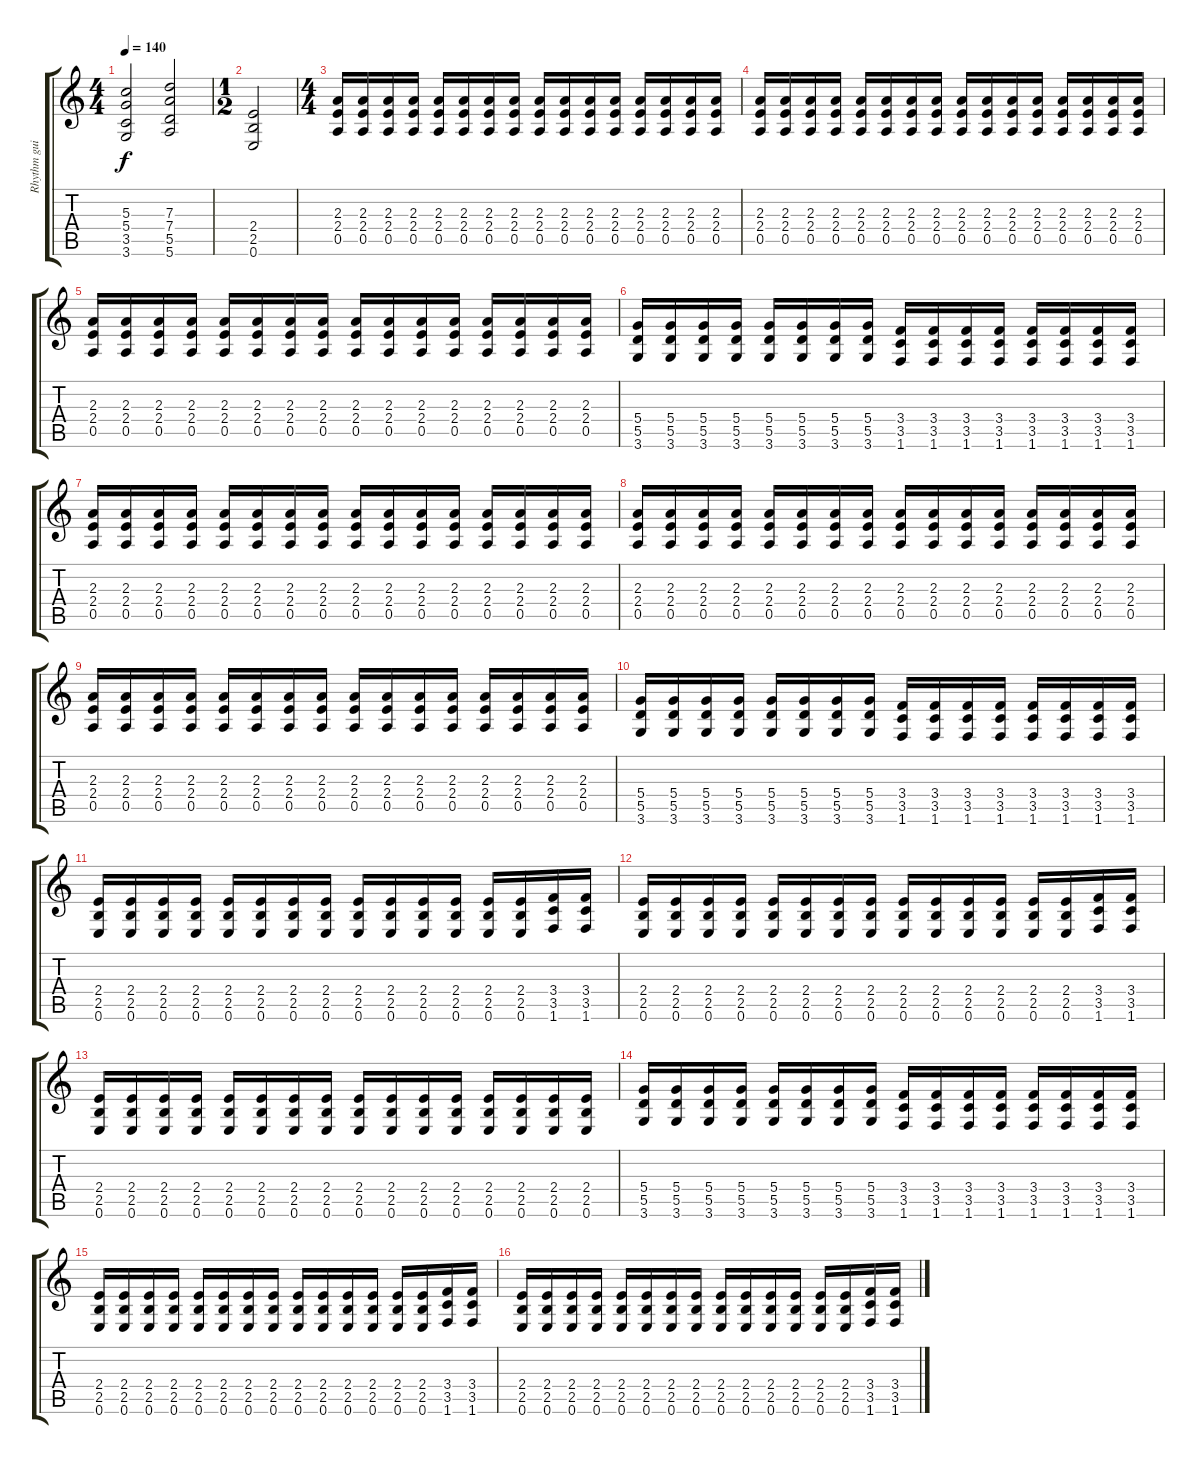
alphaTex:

\track ("Rhythm guitar" "Rhythm gui") {instrument distortionguitar}
\staff {score tabs}
\tuning (E4 B3 G3 D3 A2 E2) {hide}
\ts (4 4)
\tempo 140
\clef g2
\ks c
(5.3{t} 5.4{t} 3.5{t} 3.6{t}).2{dy f} (7.3 7.4 5.5 5.6).2 |
\ts (1 2)
(2.4 2.5 0.6).2 |
\ts (4 4)
(2.3 2.4 0.5).16 (2.3 2.4 0.5).16 (2.3 2.4 0.5).16 (2.3 2.4 0.5).16 (2.3 2.4 0.5).16 (2.3 2.4 0.5).16 (2.3 2.4 0.5).16 (2.3 2.4 0.5).16 (2.3 2.4 0.5).16 (2.3 2.4 0.5).16 (2.3 2.4 0.5).16 (2.3 2.4 0.5).16 (2.3 2.4 0.5).16 (2.3 2.4 0.5).16 (2.3 2.4 0.5).16 (2.3 2.4 0.5).16 |
(2.3 2.4 0.5).16 (2.3 2.4 0.5).16 (2.3 2.4 0.5).16 (2.3 2.4 0.5).16 (2.3 2.4 0.5).16 (2.3 2.4 0.5).16 (2.3 2.4 0.5).16 (2.3 2.4 0.5).16 (2.3 2.4 0.5).16 (2.3 2.4 0.5).16 (2.3 2.4 0.5).16 (2.3 2.4 0.5).16 (2.3 2.4 0.5).16 (2.3 2.4 0.5).16 (2.3 2.4 0.5).16 (2.3 2.4 0.5).16 |
(2.3 2.4 0.5).16 (2.3 2.4 0.5).16 (2.3 2.4 0.5).16 (2.3 2.4 0.5).16 (2.3 2.4 0.5).16 (2.3 2.4 0.5).16 (2.3 2.4 0.5).16 (2.3 2.4 0.5).16 (2.3 2.4 0.5).16 (2.3 2.4 0.5).16 (2.3 2.4 0.5).16 (2.3 2.4 0.5).16 (2.3 2.4 0.5).16 (2.3 2.4 0.5).16 (2.3 2.4 0.5).16 (2.3 2.4 0.5).16 |
(5.4 5.5 3.6).16 (5.4 5.5 3.6).16 (5.4 5.5 3.6).16 (5.4 5.5 3.6).16 (5.4 5.5 3.6).16 (5.4 5.5 3.6).16 (5.4 5.5 3.6).16 (5.4 5.5 3.6).16 (3.4 3.5 1.6).16 (3.4 3.5 1.6).16 (3.4 3.5 1.6).16 (3.4 3.5 1.6).16 (3.4 3.5 1.6).16 (3.4 3.5 1.6).16 (3.4 3.5 1.6).16 (3.4 3.5 1.6).16 |
(2.3 2.4 0.5).16 (2.3 2.4 0.5).16 (2.3 2.4 0.5).16 (2.3 2.4 0.5).16 (2.3 2.4 0.5).16 (2.3 2.4 0.5).16 (2.3 2.4 0.5).16 (2.3 2.4 0.5).16 (2.3 2.4 0.5).16 (2.3 2.4 0.5).16 (2.3 2.4 0.5).16 (2.3 2.4 0.5).16 (2.3 2.4 0.5).16 (2.3 2.4 0.5).16 (2.3 2.4 0.5).16 (2.3 2.4 0.5).16 |
(2.3 2.4 0.5).16 (2.3 2.4 0.5).16 (2.3 2.4 0.5).16 (2.3 2.4 0.5).16 (2.3 2.4 0.5).16 (2.3 2.4 0.5).16 (2.3 2.4 0.5).16 (2.3 2.4 0.5).16 (2.3 2.4 0.5).16 (2.3 2.4 0.5).16 (2.3 2.4 0.5).16 (2.3 2.4 0.5).16 (2.3 2.4 0.5).16 (2.3 2.4 0.5).16 (2.3 2.4 0.5).16 (2.3 2.4 0.5).16 |
(2.3 2.4 0.5).16 (2.3 2.4 0.5).16 (2.3 2.4 0.5).16 (2.3 2.4 0.5).16 (2.3 2.4 0.5).16 (2.3 2.4 0.5).16 (2.3 2.4 0.5).16 (2.3 2.4 0.5).16 (2.3 2.4 0.5).16 (2.3 2.4 0.5).16 (2.3 2.4 0.5).16 (2.3 2.4 0.5).16 (2.3 2.4 0.5).16 (2.3 2.4 0.5).16 (2.3 2.4 0.5).16 (2.3 2.4 0.5).16 |
(5.4 5.5 3.6).16 (5.4 5.5 3.6).16 (5.4 5.5 3.6).16 (5.4 5.5 3.6).16 (5.4 5.5 3.6).16 (5.4 5.5 3.6).16 (5.4 5.5 3.6).16 (5.4 5.5 3.6).16 (3.4 3.5 1.6).16 (3.4 3.5 1.6).16 (3.4 3.5 1.6).16 (3.4 3.5 1.6).16 (3.4 3.5 1.6).16 (3.4 3.5 1.6).16 (3.4 3.5 1.6).16 (3.4 3.5 1.6).16 |
(2.4 2.5 0.6).16 (2.4 2.5 0.6).16 (2.4 2.5 0.6).16 (2.4 2.5 0.6).16 (2.4 2.5 0.6).16 (2.4 2.5 0.6).16 (2.4 2.5 0.6).16 (2.4 2.5 0.6).16 (2.4 2.5 0.6).16 (2.4 2.5 0.6).16 (2.4 2.5 0.6).16 (2.4 2.5 0.6).16 (2.4 2.5 0.6).16 (2.4 2.5 0.6).16 (3.4 3.5 1.6).16 (3.4 3.5 1.6).16 |
(2.4 2.5 0.6).16 (2.4 2.5 0.6).16 (2.4 2.5 0.6).16 (2.4 2.5 0.6).16 (2.4 2.5 0.6).16 (2.4 2.5 0.6).16 (2.4 2.5 0.6).16 (2.4 2.5 0.6).16 (2.4 2.5 0.6).16 (2.4 2.5 0.6).16 (2.4 2.5 0.6).16 (2.4 2.5 0.6).16 (2.4 2.5 0.6).16 (2.4 2.5 0.6).16 (3.4 3.5 1.6).16 (3.4 3.5 1.6).16 |
(2.4 2.5 0.6).16 (2.4 2.5 0.6).16 (2.4 2.5 0.6).16 (2.4 2.5 0.6).16 (2.4 2.5 0.6).16 (2.4 2.5 0.6).16 (2.4 2.5 0.6).16 (2.4 2.5 0.6).16 (2.4 2.5 0.6).16 (2.4 2.5 0.6).16 (2.4 2.5 0.6).16 (2.4 2.5 0.6).16 (2.4 2.5 0.6).16 (2.4 2.5 0.6).16 (2.4 2.5 0.6).16 (2.4 2.5 0.6).16 |
(5.4 5.5 3.6).16 (5.4 5.5 3.6).16 (5.4 5.5 3.6).16 (5.4 5.5 3.6).16 (5.4 5.5 3.6).16 (5.4 5.5 3.6).16 (5.4 5.5 3.6).16 (5.4 5.5 3.6).16 (3.4 3.5 1.6).16 (3.4 3.5 1.6).16 (3.4 3.5 1.6).16 (3.4 3.5 1.6).16 (3.4 3.5 1.6).16 (3.4 3.5 1.6).16 (3.4 3.5 1.6).16 (3.4 3.5 1.6).16 |
(2.4 2.5 0.6).16 (2.4 2.5 0.6).16 (2.4 2.5 0.6).16 (2.4 2.5 0.6).16 (2.4 2.5 0.6).16 (2.4 2.5 0.6).16 (2.4 2.5 0.6).16 (2.4 2.5 0.6).16 (2.4 2.5 0.6).16 (2.4 2.5 0.6).16 (2.4 2.5 0.6).16 (2.4 2.5 0.6).16 (2.4 2.5 0.6).16 (2.4 2.5 0.6).16 (3.4 3.5 1.6).16 (3.4 3.5 1.6).16 |
(2.4 2.5 0.6).16 (2.4 2.5 0.6).16 (2.4 2.5 0.6).16 (2.4 2.5 0.6).16 (2.4 2.5 0.6).16 (2.4 2.5 0.6).16 (2.4 2.5 0.6).16 (2.4 2.5 0.6).16 (2.4 2.5 0.6).16 (2.4 2.5 0.6).16 (2.4 2.5 0.6).16 (2.4 2.5 0.6).16 (2.4 2.5 0.6).16 (2.4 2.5 0.6).16 (3.4 3.5 1.6).16 (3.4 3.5 1.6).16
